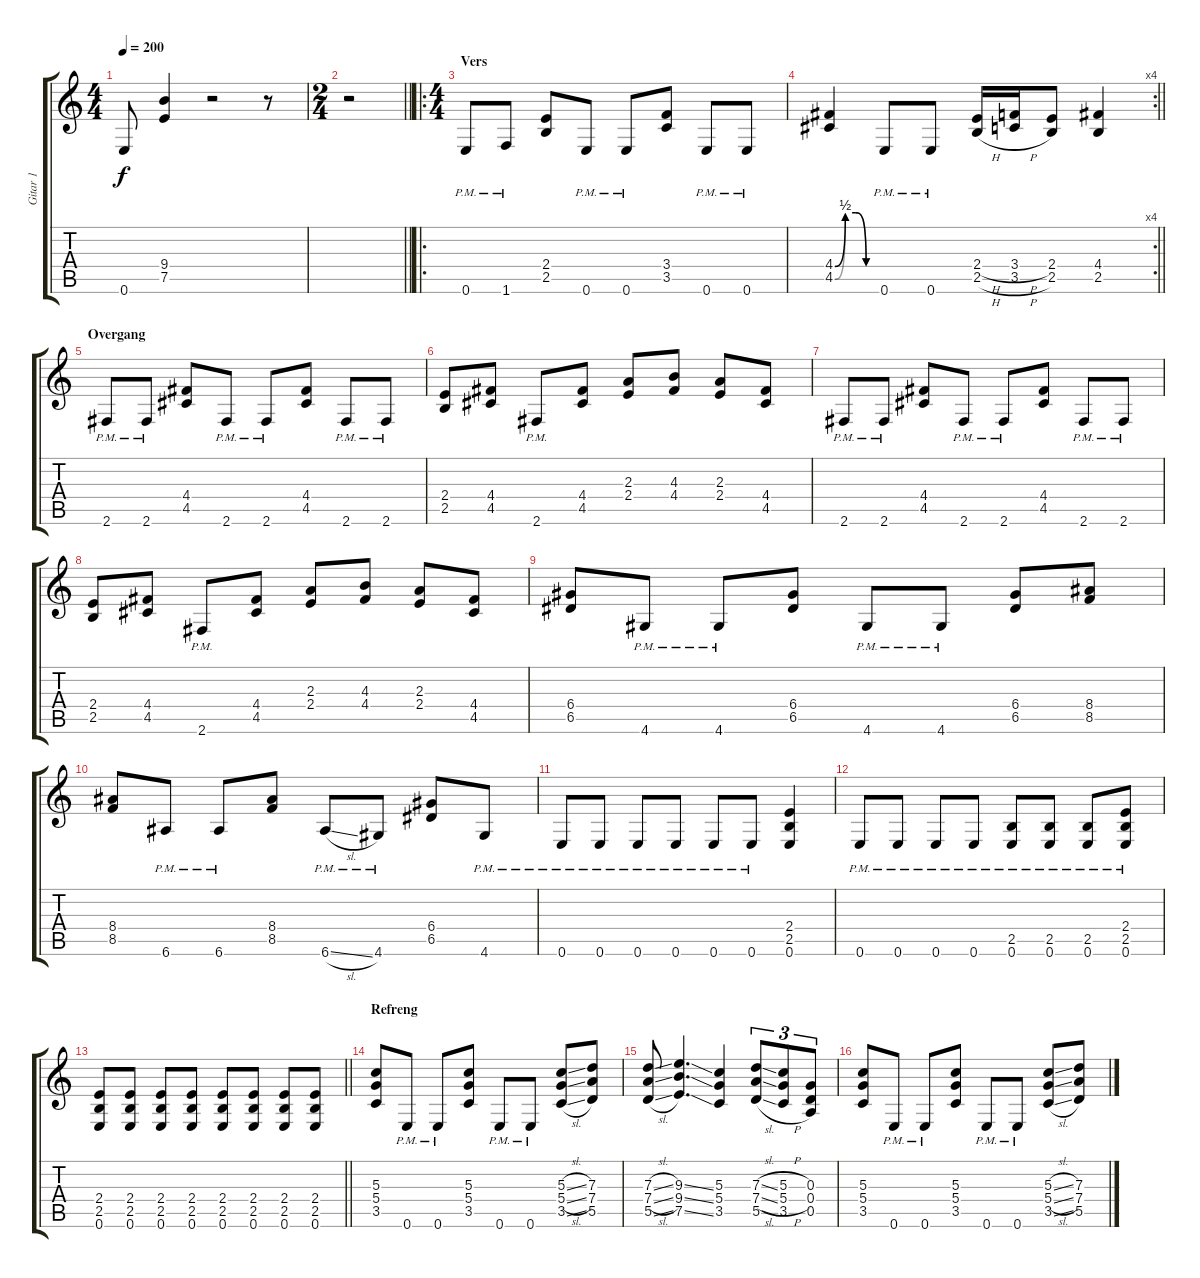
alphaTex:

\track ("Gitar 1" "Gitar 1") {instrument overdrivenguitar}
\staff {score tabs}
\tuning (E4 B3 G3 D3 A2 E2) {hide}
\ts (4 4)
\tempo 200
\clef g2
\ks c
0.6.8{dy f} (9.4 7.5).4 r.2 r.8 |
\ts (2 4)
\barLineRight lightlight
r.2 |
\ro
\ts (4 4)
\section ("" "Vers")
0.6{pm}.8 1.6{pm}.8 (2.4 2.5).8 0.6{pm}.8 0.6{pm}.8 (3.4 3.5).8 0.6{pm}.8 0.6{pm}.8 |
\rc 4
\barLineRight lightlight
(4.4{be (custom 0 0 15 2 30 2 45 0 60 0)} 4.5{be (custom 0 0 15 2 30 2 45 0 60 0)}).4 0.6{pm}.8 0.6{pm}.8 (2.4{h} 2.5{h}).16 (3.4{h} 3.5{h}).16 (2.4 2.5).8 (4.4 2.5).4 |
\section ("" "Overgang")
2.6{pm}.8 2.6{pm}.8 (4.4 4.5).8 2.6{pm}.8 2.6{pm}.8 (4.4 4.5).8 2.6{pm}.8 2.6{pm}.8 |
(2.4 2.5).8 (4.4 4.5).8 2.6{pm}.8 (4.4 4.5).8 (2.3 2.4).8 (4.3 4.4).8 (2.3 2.4).8 (4.4 4.5).8 |
2.6{pm}.8 2.6{pm}.8 (4.4 4.5).8 2.6{pm}.8 2.6{pm}.8 (4.4 4.5).8 2.6{pm}.8 2.6{pm}.8 |
(2.4 2.5).8 (4.4 4.5).8 2.6{pm}.8 (4.4 4.5).8 (2.3 2.4).8 (4.3 4.4).8 (2.3 2.4).8 (4.4 4.5).8 |
(6.4 6.5).8 4.6{pm}.8 4.6{pm}.8 (6.4 6.5).8 4.6{pm}.8 4.6{pm}.8 (6.4 6.5).8 (8.4 8.5).8 |
(8.4 8.5).8 6.6{pm}.8 6.6{pm}.8 (8.4 8.5).8 6.6{sl pm}.8 4.6{pm}.8 (6.4 6.5).8 4.6{pm}.8 |
0.6{pm}.8 0.6{pm}.8 0.6{pm}.8 0.6{pm}.8 0.6{pm}.8 0.6{pm}.8 (2.4 2.5 0.6).4 |
0.6{pm}.8 0.6{pm}.8 0.6{pm}.8 0.6{pm}.8 (2.5{pm} 0.6{pm}).8 (2.5{pm} 0.6{pm}).8 (2.5{pm} 0.6{pm}).8 (2.4{pm} 2.5{pm} 0.6{pm}).8 |
\barLineRight lightlight
(2.4 2.5 0.6).8 (2.4 2.5 0.6).8 (2.4 2.5 0.6).8 (2.4 2.5 0.6).8 (2.4 2.5 0.6).8 (2.4 2.5 0.6).8 (2.4 2.5 0.6).8 (2.4 2.5 0.6).8 |
\section ("" "Refreng")
(5.3 5.4 3.5).8 0.6{pm}.8 0.6{pm}.8 (5.3 5.4 3.5).8 0.6{pm}.8 0.6{pm}.8 (5.3{sl} 5.4{sl} 3.5{sl}).8 (7.3 7.4 5.5).8 |
(7.3{sl} 7.4{sl} 5.5{sl}).8 (9.3{ss} 9.4{ss} 7.5{ss}).4{d} (5.3 5.4 3.5).4 (7.3{sl} 7.4{sl} 5.5{sl}).8{tu (3 2)} (5.3{h} 5.4{h} 3.5{h}).8{tu (3 2)} (0.3 0.4 0.5).8{tu (3 2)} |
(5.3 5.4 3.5).8 0.6{pm}.8 0.6{pm}.8 (5.3 5.4 3.5).8 0.6{pm}.8 0.6{pm}.8 (5.3{sl} 5.4{sl} 3.5{sl}).8 (7.3 7.4 5.5).8
